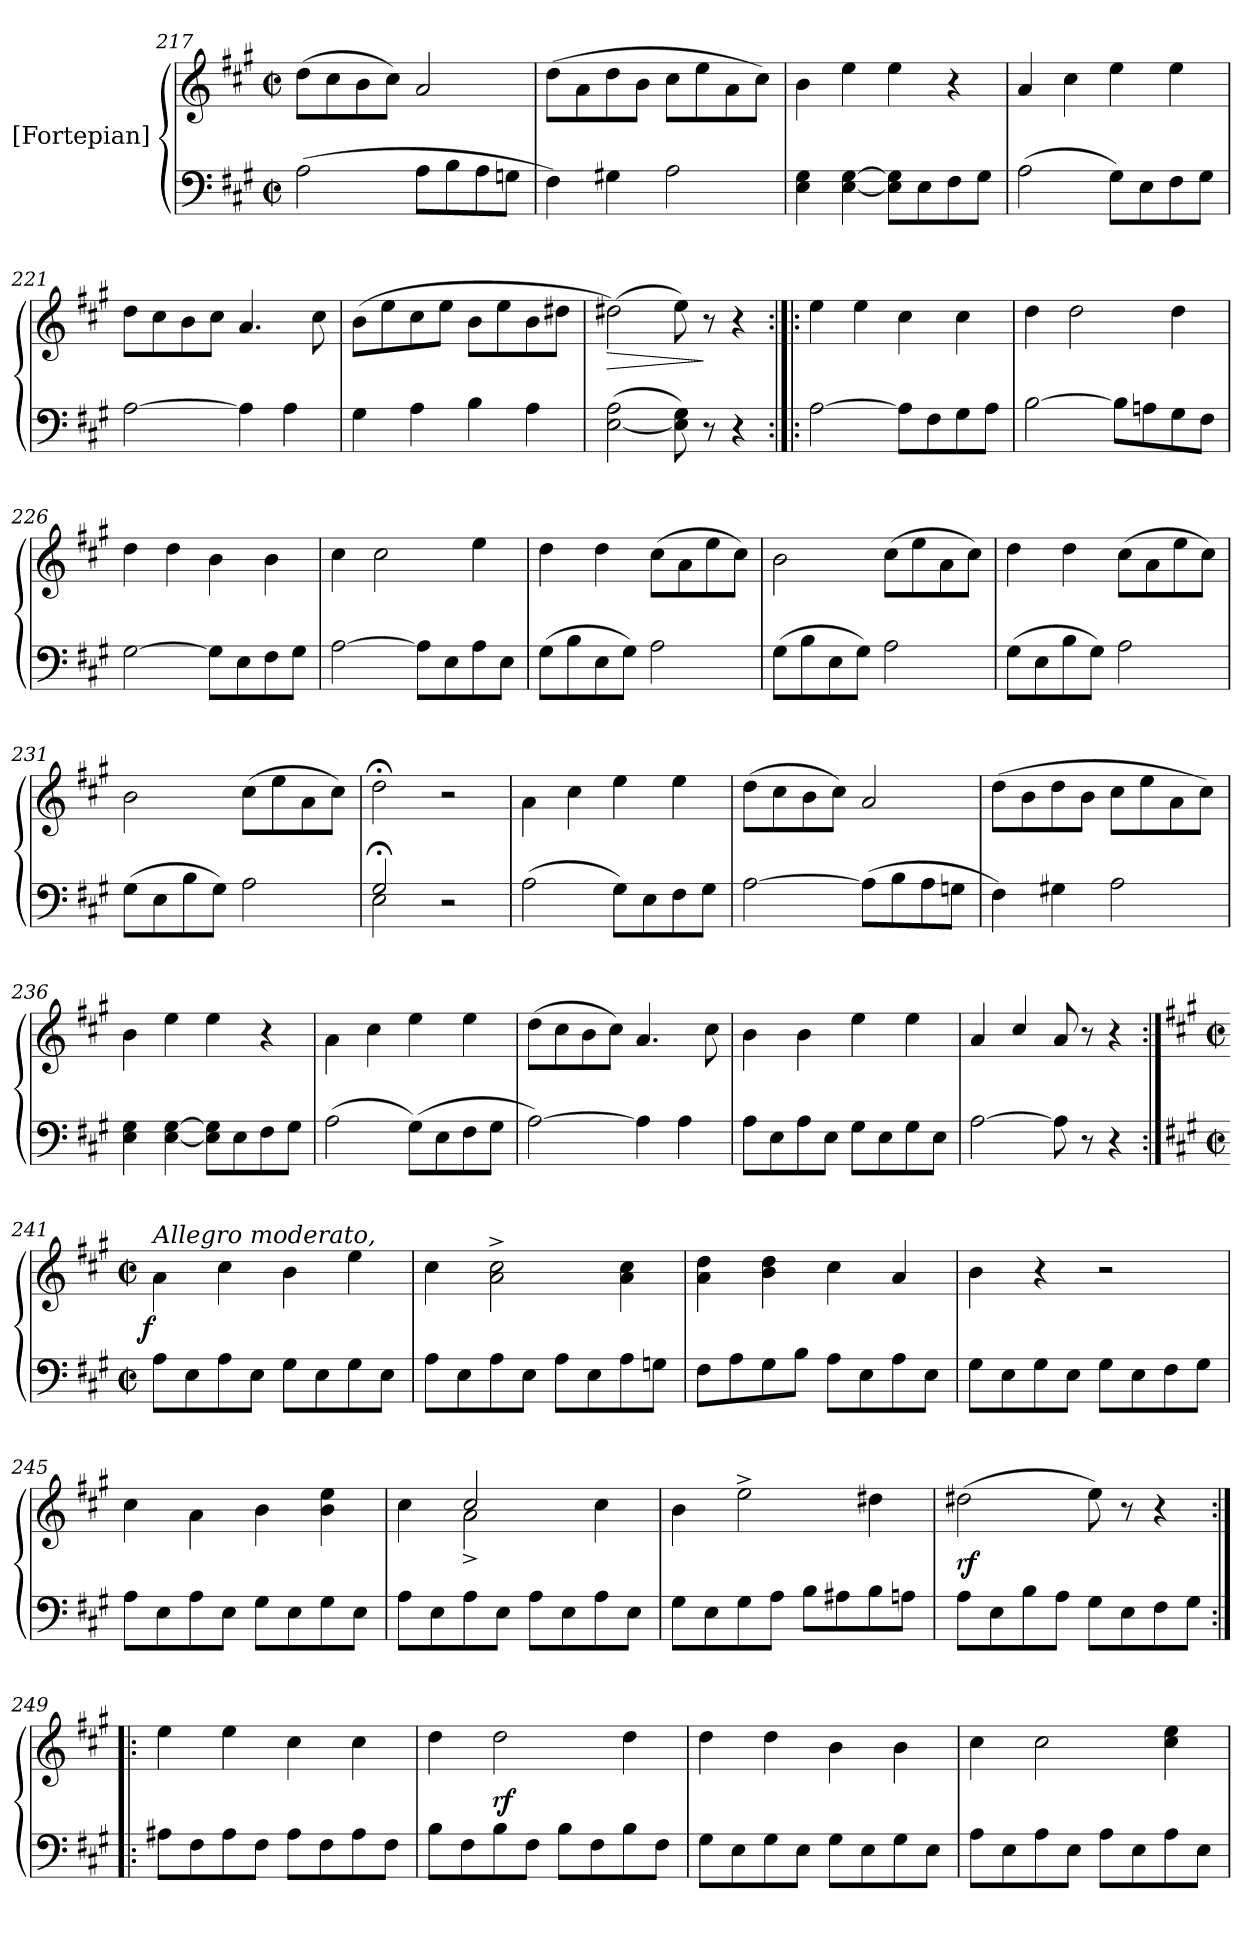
**kern	**kern	**dynam
*part1	*part1	*part1
*staff2	*staff1	*staff1/2
*I"[Fortepian]	*	*
*clefF4	*clefG2	*
*k[f#c#g#]	*k[f#c#g#]	*
*M2/2	*M2/2	*
*met(c|)	*met(c|)	*
=217	=217	=217
(2A\	(8dd\L	.
.	8cc#\	.
.	8b\	.
.	8cc#\J)	.
8A\L	2a/	.
8B\	.	.
8A\	.	.
8Gn\J	.	.
=218	=218	=218
4F#\)	(8dd\L	.
.	8a\	.
4G#X\	8dd\	.
.	8b\J	.
2A\	8cc#\L	.
.	8ee\	.
.	8a\	.
.	8cc#\J)	.
=219	=219	=219
4E\ 4G#\	4b\	.
[4E\ [4G#\	4ee\	.
8E]\ 8G#]\L	4ee\	.
8E\	.	.
8F#\	4r	.
8G#\J	.	.
=220	=220	=220
(2A\	4a/	.
.	4cc#\	.
8G#\L)	4ee\	.
8E\	.	.
8F#\	4ee\	.
8G#\J	.	.
=221	=221	=221
[2A\	8dd\L	.
.	8cc#\	.
.	8b\	.
.	8cc#\J	.
4A\]	4.a/	.
4A\	.	.
.	8cc#\	.
=222	=222	=222
4G#\	(8b\L	.
.	8ee\	.
4A\	8cc#\	.
.	8ee\J	.
4B\	8b\L	.
.	8ee\	.
4A\	8b\	.
.	8dd#X\J	.
=223	=223	=223
!	!	!LO:HP:b
(>[2E\ 2A\	(2dd#X\)	>
8E]\ 8G#\)	8ee\)	.
8r	8r	]
4r	4r	.
=224:|!|:	=224:|!|:	=224:|!|:
[2A\	4ee\	.
.	4ee\	.
8A\L]	4cc#\	.
8F#\	.	.
8G#\	4cc#\	.
8A\J	.	.
=225	=225	=225
[2B\	4dd\	.
.	2dd\	.
8B\L]	.	.
8An\	.	.
8G#\	4dd\	.
8F#\J	.	.
=226	=226	=226
[2G#\	4dd\	.
.	4dd\	.
8G#\L]	4b\	.
8E\	.	.
8F#\	4b\	.
8G#\J	.	.
=227	=227	=227
[2A\	4cc#\	.
.	2cc#\	.
8A\L]	.	.
8E\	.	.
8A\	4ee\	.
8E\J	.	.
=228	=228	=228
(8G#\L	4dd\	.
8B\	.	.
8E\	4dd\	.
8G#\J)	.	.
2A\	(8cc#\L	.
.	8a\	.
.	8ee\	.
.	8cc#\J)	.
=229	=229	=229
(8G#\L	2b\	.
8B\	.	.
8E\	.	.
8G#\J)	.	.
2A\	(8cc#\L	.
.	8ee\	.
.	8a\	.
.	8cc#\J)	.
=230	=230	=230
(8G#\L	4dd\	.
8E\	.	.
8B\	4dd\	.
8G#\J)	.	.
2A\	(8cc#\L	.
.	8a\	.
.	8ee\	.
.	8cc#\J)	.
=231	=231	=231
(8G#\L	2b\	.
8E\	.	.
8B\	.	.
8G#\J)	.	.
2A\	(8cc#\L	.
.	8ee\	.
.	8a\	.
.	8cc#\J)	.
=232	=232	=232
*^	*	*
2G#;</	2E\	2dd;<\	.
2r	2ryy	2r	.
*v	*v	*	*
=233	=233	=233
(2A\	4a\	.
.	4cc#\	.
8G#\L)	4ee\	.
8E\	.	.
8F#\	4ee\	.
8G#\J	.	.
=234	=234	=234
[2A\	(8dd\L	.
.	8cc#\	.
.	8b\	.
.	8cc#\J)	.
(8A\L]	2a/	.
8B\	.	.
8A\	.	.
8Gn\J	.	.
=235	=235	=235
4F#\)	(8dd\L	.
.	8b\	.
4G#X\	8dd\	.
.	8b\J	.
2A\	8cc#\L	.
.	8ee\	.
.	8a\	.
.	8cc#\J)	.
=236	=236	=236
4E\ 4G#\	4b\	.
[4E\ [4G#\	4ee\	.
8E]\ 8G#]\L	4ee\	.
8E\	.	.
8F#\	4r	.
8G#\J	.	.
=237	=237	=237
(2A\	4a\	.
.	4cc#\	.
(8G#\L)	4ee\	.
8E\	.	.
8F#\	4ee\	.
8G#\J	.	.
=238	=238	=238
[2A\)	(8dd\L	.
.	8cc#\	.
.	8b\	.
.	8cc#\J)	.
4A\]	4.a/	.
4A\	.	.
.	8cc#\	.
=239	=239	=239
8A\L	4b\	.
8E\	.	.
8A\	4b\	.
8E\J	.	.
8G#\L	4ee\	.
8E\	.	.
8G#\	4ee\	.
8E\J	.	.
=240	=240	=240
[2A\	4a/	.
.	4cc#/	.
8A\]	8a/	.
8r	8r	.
4r	4r	.
=241:|!	=241:|!	=241:|!
*k[f#c#g#]	*k[f#c#g#]	*
*M2/2	*M2/2	*
*met(c|)	*met(c|)	*
!	!LO:TX:a:i:t=Allegro moderato,	!
!	!	!LO:DY:rj
8A\L	4a\	f
8E\	.	.
8A\	4cc#\	.
8E\J	.	.
8G#\L	4b\	.
8E\	.	.
8G#\	4ee\	.
8E\J	.	.
=242	=242	=242
8A\L	4cc#\	.
8E\	.	.
8A\	2a^\ 2cc#^\	.
8E\J	.	.
8A\L	.	.
8E\	.	.
8A\	4a\ 4cc#\	.
8Gn\J	.	.
=243	=243	=243
8F#\L	4a\ 4dd\	.
8A\	.	.
8G#\	4b\ 4dd\	.
8B\J	.	.
8A\L	4cc#\	.
8E\	.	.
8A\	4a/	.
8E\J	.	.
=244	=244	=244
8G#\L	4b\	.
8E\	.	.
8G#\	4r	.
8E\J	.	.
8G#\L	2r	.
8E\	.	.
8F#\	.	.
8G#\J	.	.
=245	=245	=245
8A\L	4cc#\	.
8E\	.	.
8A\	4a\	.
8E\J	.	.
8G#\L	4b\	.
8E\	.	.
8G#\	4b\ 4ee\	.
8E\J	.	.
=246	=246	=246
*	*^	*
8A\L	4cc#\	4ryy	.
8E\	.	.	.
8A\	2cc#/	2a^\	.
8E\J	.	.	.
8A\L	.	.	.
8E\	.	.	.
8A\	4cc#\	4ryy	.
8E\J	.	.	.
*	*v	*v	*
=247	=247	=247
8G#\L	4b\	.
8E\	.	.
8G#\	2ee^<\	.
8A\J	.	.
8B\L	.	.
8A#X\	.	.
8B\	4dd#X\	.
8An\J	.	.
=248	=248	=248
8A\L	(2dd#X\	rf
8E\	.	.
8B\	.	.
8A\J	.	.
8G#\L	8ee\)	.
8E\	8r	.
8F#\	4r	.
8G#\J	.	.
=249:|!|:	=249:|!|:	=249:|!|:
8A#X\L	4ee\	.
8F#\	.	.
8A#\	4ee\	.
8F#\J	.	.
8A#\L	4cc#\	.
8F#\	.	.
8A#\	4cc#\	.
8F#\J	.	.
=250	=250	=250
8B\L	4dd\	.
8F#\	.	.
8B\	2dd\	rf
8F#\J	.	.
8B\L	.	.
8F#\	.	.
8B\	4dd\	.
8F#\J	.	.
=251	=251	=251
8G#\L	4dd\	.
8E\	.	.
8G#\	4dd\	.
8E\J	.	.
8G#\L	4b\	.
8E\	.	.
8G#\	4b\	.
8E\J	.	.
=252	=252	=252
8A\L	4cc#\	.
8E\	.	.
8A\	2cc#\	.
8E\J	.	.
8A\L	.	.
8E\	.	.
8A\	4cc#\ 4ee\	.
8E\J	.	.
=	=	=
*-	*-	*-
